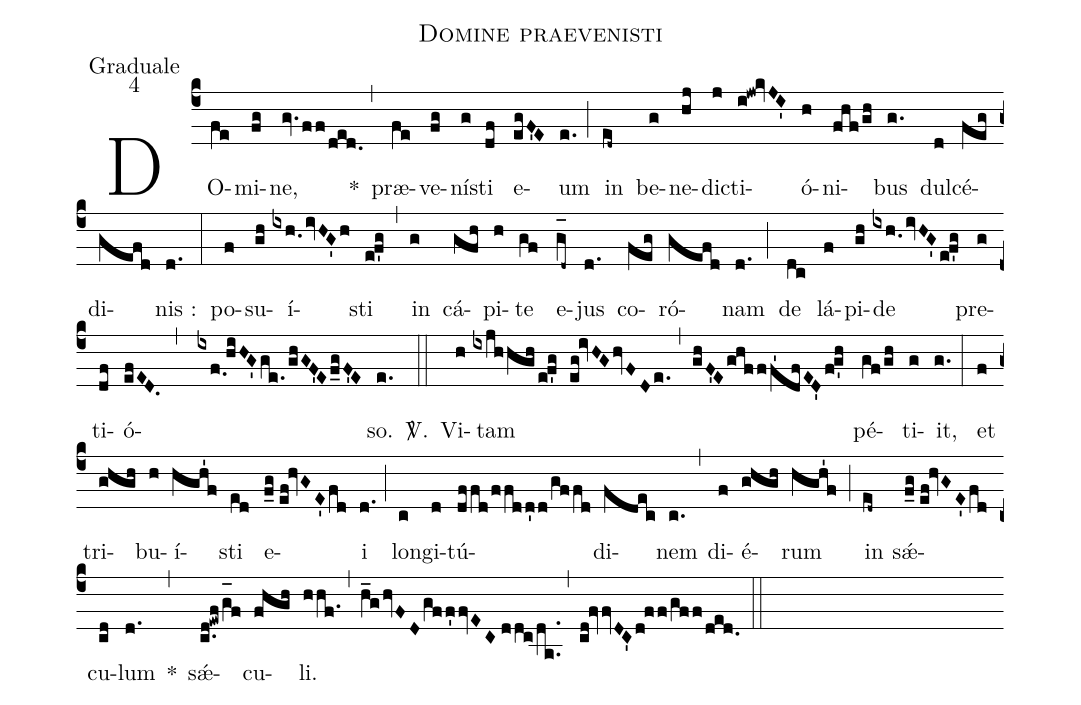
name:Domine praevenisti;
office-part:Graduale;
mode:4;
%%
(c4) DO(fe)mi(fg)ne,(gv.ff/ded.) *(,) præ(fe)ve(fg)ní(g)sti(df) e(egF'E)um(e.) (;) in(ed~) be(g)ne(hj)di(j)cti(i!jw!kvJI')ó(h)ni(fhf/gh)bus(g.) dul(d)cé(feg)di(gefd)nis :(d.) (:) po(f)su(gh)í(ixh.0ivHG'h)sti(e!f'g) (,) in(g) cá(gfh)pi(h)te(gf) e(g_[oh:h]d~)jus(d.) co(feg)ró(gefd)nam(d.) (;) de(dc) lá(f)pi(gh)de(ixh.0ivHG'e!f'g) pre(g)ti(df)ó(efED.,ixf.0!hiHG'ge./ghGF'Ef_gF'E)so.(e.) <sp>V/</sp>.(::) Vi(h)tam(ixjhhgh/e!f'g eg!ivHGhvFDe.) (,) (ghF'Eghfff'1dfED'f!g'h) pé(gf/gh)ti(g)it,(g.) (:) et(f) tri(ghgh)bu(h)í(hgh'1f)sti(ed) e(f_g//ef!hvGE'fd)i(d.) (;) lon(c)gi(d)tú(dffd/ffdd'd/gffd)di(fdec)nem(c.) (,) di(f)é(ghgh)rum(hgh'1f) (;) in(ed~) sǽ(f_g//ef!hvGE'fd)cu(cd)lum(d.) *(,) sǽ(c.d!ewf/g_[oh:h]f)cu(fhgh)li.(hhf.) (,) (h_ghvFDgff'fvEC//ddc/da..) (,) (cd!fvvDC'd!ff/gf/!f/ded.) (::)
